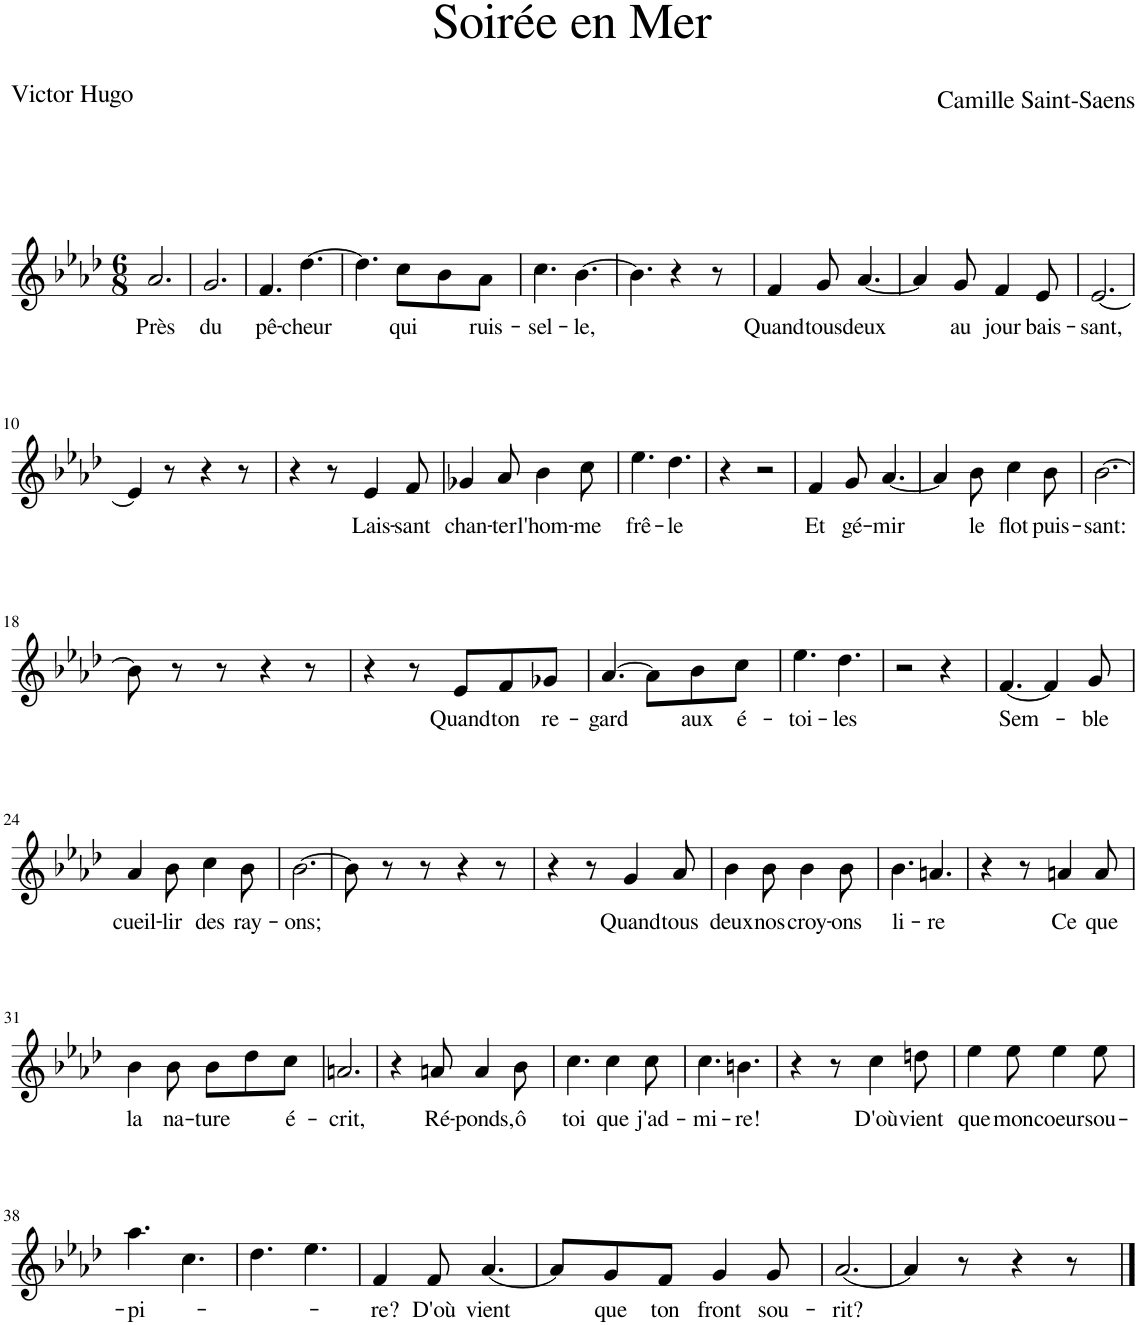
**kern	**text
*part1	*part1
*staff1	*staff1
*I"Piano	*
*I'Pno	*
*clefG2	*
*k[b-e-a-d-]	*
*M6/8	*
=1	=1
!	!LO:LY:b
2.a-/	Près
=2	=2
!	!LO:LY:b
2.g/	du
=3	=3
!	!LO:LY:b
4.f/	pê-
!	!LO:LY:b
[4.dd-\	-cheur
=4	=4
4.dd-\]	.
!	!LO:LY:b
8cc\L	qui
8b-\	.
!	!LO:LY:b
8a-\J	ruis-
=5	=5
!	!LO:LY:b
4.cc\	-sel-
!	!LO:LY:b
[4.b-\	-le,
=6	=6
4.b-\]	.
4r	.
8r	.
=7	=7
!	!LO:LY:b
4f/	Quand
!	!LO:LY:b
8g/	tous
!	!LO:LY:b
[4.a-/	deux
=8	=8
4a-/]	.
!	!LO:LY:b
8g/	au
!	!LO:LY:b
4f/	jour
!	!LO:LY:b
8e-/	bais-
=9	=9
!	!LO:LY:b
[2.e-/	-sant,
!!LO:LB:g=z
=10	=10
4e-/]	.
8r	.
4r	.
8r	.
=11	=11
4r	.
8r	.
!	!LO:LY:b
4e-/	Lais-
!	!LO:LY:b
8f/	-sant
=12	=12
!	!LO:LY:b
4g-X/	chan-
!	!LO:LY:b
8a-/	-ter
!	!LO:LY:b
4b-\	l'hom-
!	!LO:LY:b
8cc\	-me
=13	=13
!	!LO:LY:b
4.ee-\	frê-
!	!LO:LY:b
4.dd-\	-le
=14	=14
4r	.
2r	.
=15	=15
!	!LO:LY:b
4f/	Et
!	!LO:LY:b
8g/	gé-
!	!LO:LY:b
[4.a-/	-mir
=16	=16
4a-/]	.
!	!LO:LY:b
8b-\	le
!	!LO:LY:b
4cc\	flot
!	!LO:LY:b
8b-\	puis-
=17	=17
!	!LO:LY:b
[2.b-\	-sant:
!!LO:LB:g=z
=18	=18
8b-\]	.
8r	.
8r	.
4r	.
8r	.
=19	=19
4r	.
8r	.
!	!LO:LY:b
8e-/L	Quand
!	!LO:LY:b
8f/	ton
!	!LO:LY:b
8g-X/J	re-
=20	=20
!	!LO:LY:b
[4.a-/	-gard
8a-\L]	.
!	!LO:LY:b
8b-\	aux
!	!LO:LY:b
8cc\J	é-
=21	=21
!	!LO:LY:b
4.ee-\	-toi-
!	!LO:LY:b
4.dd-\	-les
=22	=22
2r	.
4r	.
=23	=23
!	!LO:LY:b
[4.f/	Sem-
4f/]	.
!	!LO:LY:b
8g/	-ble
!!LO:LB:g=z
=24	=24
!	!LO:LY:b
4a-/	cueil-
!	!LO:LY:b
8b-\	-lir
!	!LO:LY:b
4cc\	des
!	!LO:LY:b
8b-\	ray-
=25	=25
!	!LO:LY:b
[2.b-\	-ons;
=26	=26
8b-\]	.
8r	.
8r	.
4r	.
8r	.
=27	=27
4r	.
8r	.
!	!LO:LY:b
4g/	Quand
!	!LO:LY:b
8a-/	tous
=28	=28
!	!LO:LY:b
4b-\	deux
!	!LO:LY:b
8b-\	nos
!	!LO:LY:b
4b-\	croy-
!	!LO:LY:b
8b-\	-ons
=29	=29
!	!LO:LY:b
4.b-\	li-
!	!LO:LY:b
4.an/	-re
=30	=30
4r	.
8r	.
!	!LO:LY:b
4an/	Ce
!	!LO:LY:b
8a/	que
!!LO:LB:g=z
=31	=31
!	!LO:LY:b
4b-\	la
!	!LO:LY:b
8b-\	na-
!	!LO:LY:b
8b-\L	-ture
8dd-\	.
!	!LO:LY:b
8cc\J	é-
=32	=32
!	!LO:LY:b
2.an/	-crit,
=33	=33
4r	.
!	!LO:LY:b
8an/	Ré-
!	!LO:LY:b
4a/	-ponds,
!	!LO:LY:b
8b-\	ô
=34	=34
!	!LO:LY:b
4.cc\	toi
!	!LO:LY:b
4cc\	que
!	!LO:LY:b
8cc\	j'ad-
=35	=35
!	!LO:LY:b
4.cc\	-mi-
!	!LO:LY:b
4.bn\	-re!
=36	=36
4r	.
8r	.
!	!LO:LY:b
4cc\	D'où
!	!LO:LY:b
8ddn\	vient
=37	=37
!	!LO:LY:b
4ee-\	que
!	!LO:LY:b
8ee-\	mon
!	!LO:LY:b
4ee-\	coeur
!	!LO:LY:b
8ee-\	sou-
!!LO:LB:g=z
=38	=38
!	!LO:LY:b
4.aa-\	-pi-
4.cc\	.
=39	=39
4.dd-\	.
4.ee-\	.
=40	=40
!	!LO:LY:b
4f/	-re?
!	!LO:LY:b
8f/	D'où
!	!LO:LY:b
[4.a-/	vient
=41	=41
8a-/L]	.
!	!LO:LY:b
8g/	que
!	!LO:LY:b
8f/J	ton
!	!LO:LY:b
4g/	front
!	!LO:LY:b
8g/	sou-
=42	=42
!	!LO:LY:b
[2.a-/	-rit?
=43	=43
4a-/]	.
8r	.
4r	.
8r	.
==	==
*-	*-
